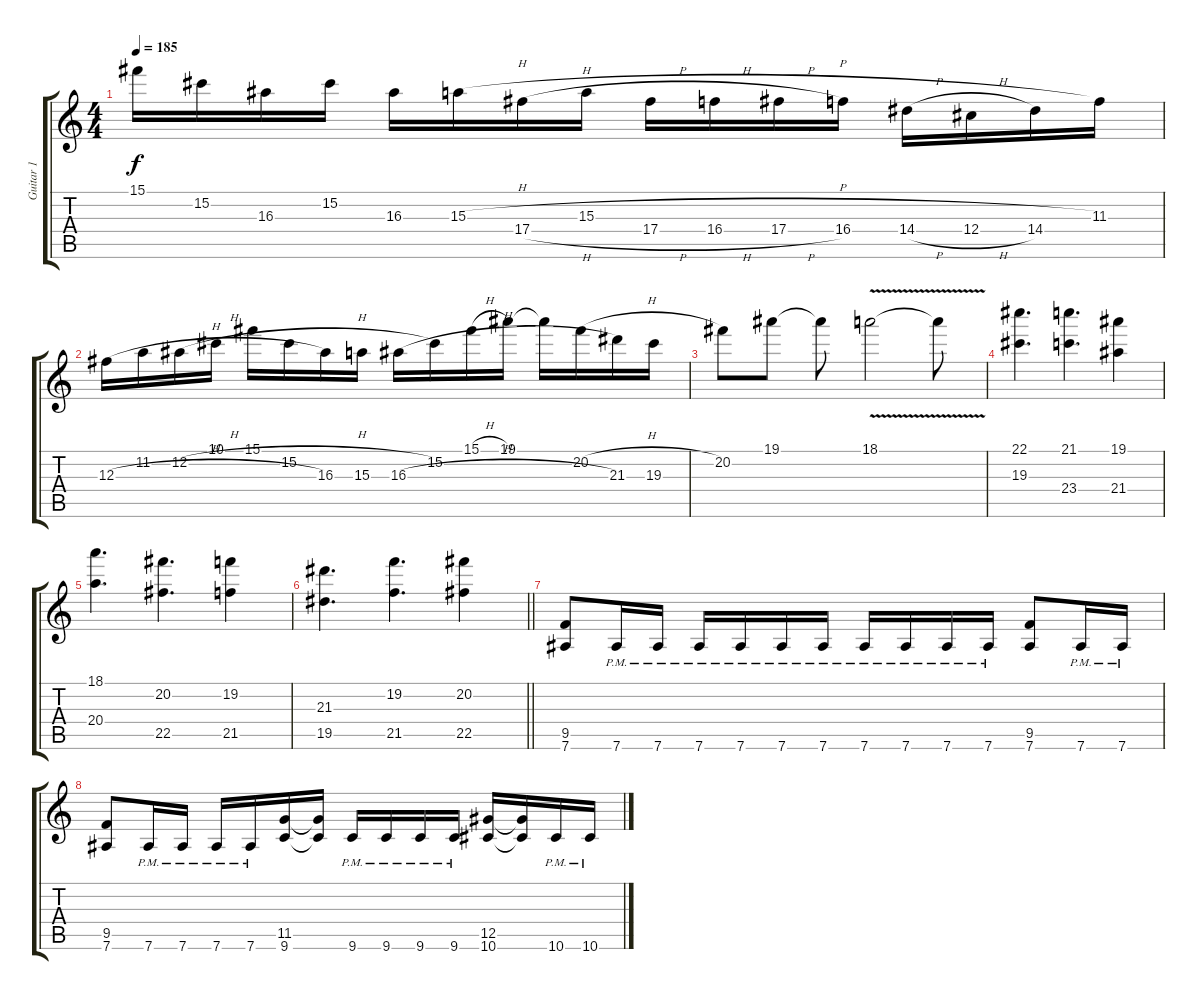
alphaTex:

\track ("Guitar 1" "Guitar 1") {instrument distortionguitar}
\staff {score tabs}
\tuning (Eb4 Bb3 Gb3 Db3 Ab2 Eb2) {hide}
\ts (4 4)
\tempo 185
\clef g2
\ks c
15.1.16{dy f} 15.2.16 16.3.16 15.2.16 16.3.16 15.3{h}.16 17.4{h}.16 15.3{h}.16 17.4{h}.16 16.4{h}.16 17.4{h}.16 16.4.16 14.4{h}.16 12.4{h}.16 14.4.16 11.3.16 |
12.3{h}.16 11.2.16 12.2{h}.16 10.1.16 15.1.16 15.2{h}.16 16.3.16 15.3.16 16.3{h}.16 15.2.16 15.1{h}.16 19.1.16 19.1{t}.16 20.2{h}.16 21.3.16 19.3.16 |
20.2.8 19.1.8 19.1{t}.8 18.1{v}.2 18.1{t}.8 |
(22.1 19.3).4{d} (21.1 23.4).4{d} (19.1 21.4).4 |
(18.1 20.4).4{d} (20.2 22.5).4{d} (19.2 21.5).4 |
\barLineRight lightlight
(21.3 19.5).4{d} (19.2 21.5).4{d} (20.2 22.5).4 |
(9.5 7.6).8{instrument distortionguitar} 7.6{pm}.16 7.6{pm}.16 7.6{pm}.16 7.6{pm}.16 7.6{pm}.16 7.6{pm}.16 7.6{pm}.16 7.6{pm}.16 7.6{pm}.16 7.6{pm}.16 (9.5 7.6).8 7.6{pm}.16 7.6{pm}.16 |
(9.5 7.6).8 7.6{pm}.16 7.6{pm}.16 7.6{pm}.16 7.6{pm}.16 (11.5 9.6).16 (11.5{t} 9.6{t}).16 9.6{pm}.16 9.6{pm}.16 9.6{pm}.16 9.6{pm}.16 (12.5 10.6).16 (12.5{t} 10.6{t}).16 10.6{pm}.16 10.6{pm}.16
